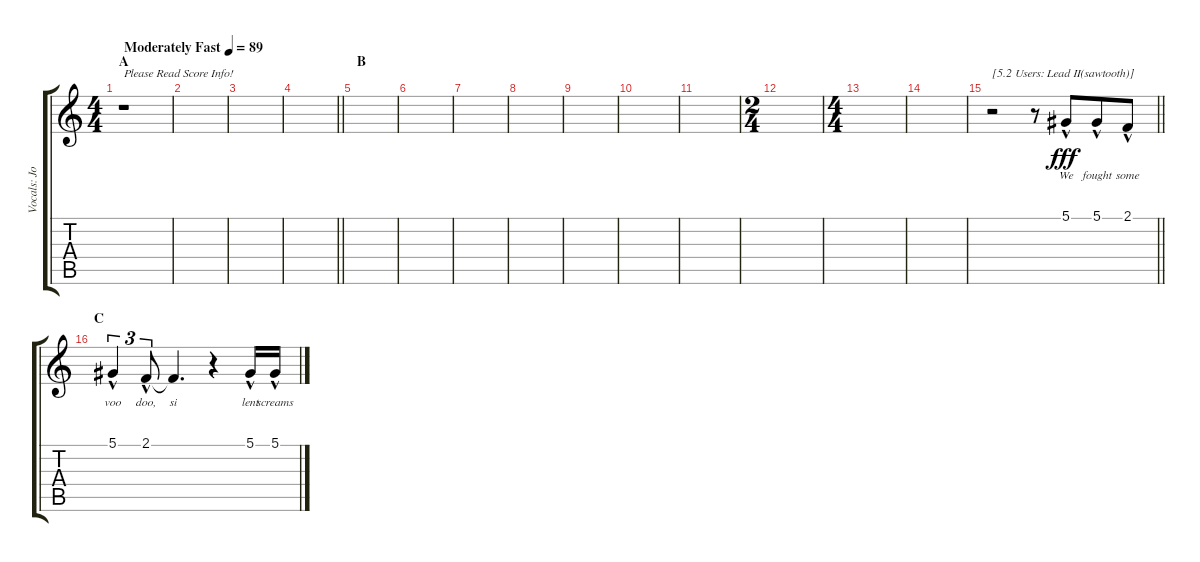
\track ("Vocals: Johnny" "Vocals: Jo") {instrument lead2sawtooth}
\staff {score tabs}
\tuning (Eb4 Bb3 Gb3 Db3 Ab2 Eb2) {hide}
\ts (4 4)
\section ("" "A")
\tempo (89 "Moderately Fast")
\clef g2
\ks c
r.1{txt "Please Read Score Info!" dy fff instrument lead2sawtooth} |
|
|
\barLineRight lightlight
|
\section ("" "B")
|
|
|
|
|
|
|
\ts (2 4)
|
\ts (4 4)
|
|
\barLineRight lightlight
r.2{txt "[5.2 Users: Lead II(sawtooth)]"} r.8 5.1{hac}.8{lyrics (0 "We") lyrics (1 "") lyrics (2 "") lyrics (3 "") lyrics (4 "") beam merge} 5.1{hac}.8{lyrics (0 "fought") lyrics (1 "") lyrics (2 "") lyrics (3 "") lyrics (4 "")} 2.1{hac}.8{lyrics (0 "some") lyrics (1 "") lyrics (2 "") lyrics (3 "") lyrics (4 "")} |
\section ("" "C")
5.1{hac}.4{tu (3 2) lyrics (0 "voo") lyrics (1 "") lyrics (2 "") lyrics (3 "") lyrics (4 "")} 2.1{hac}.8{tu (3 2) lyrics (0 "doo,") lyrics (1 "") lyrics (2 "") lyrics (3 "") lyrics (4 "")} 2.1{t}.4{d lyrics (0 "si") lyrics (1 "") lyrics (2 "") lyrics (3 "") lyrics (4 "")} r.4 5.1{hac}.16{lyrics (0 "lent") lyrics (1 "") lyrics (2 "") lyrics (3 "") lyrics (4 "")} 5.1{hac}.16{lyrics (0 "screams") lyrics (1 "") lyrics (2 "") lyrics (3 "") lyrics (4 "")}
